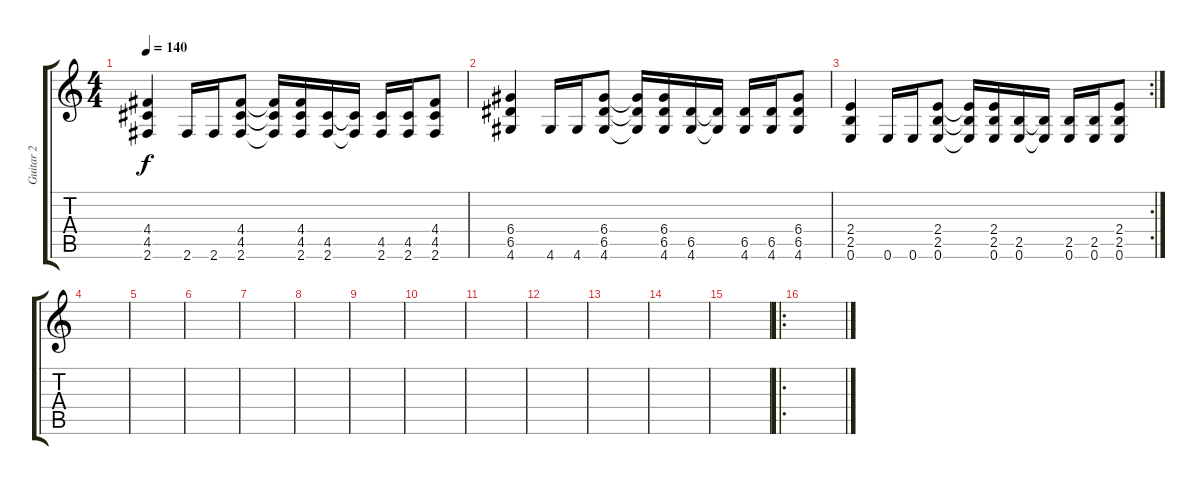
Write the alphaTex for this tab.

\track ("Guitar 2" "Guitar 2") {instrument distortionguitar}
\staff {score tabs}
\tuning (E4 B3 G3 D3 A2 E2) {hide}
\ts (4 4)
\tempo 140
\clef g2
\ks c
(4.4 4.5 2.6).4{dy f} 2.6.16 2.6.16 (4.4 4.5 2.6).8 (4.4{t} 4.5{t} 2.6{t}).16 (4.4 4.5 2.6).16 (4.5 2.6).16 (4.5{t} 2.6{t}).16 (4.5 2.6).16 (4.5 2.6).16 (4.4 4.5 2.6).8 |
(6.4 6.5 4.6).4 4.6.16 4.6.16 (6.4 6.5 4.6).8 (6.4{t} 6.5{t} 4.6{t}).16 (6.4 6.5 4.6).16 (6.5 4.6).16 (6.5{t} 4.6{t}).16 (6.5 4.6).16 (6.5 4.6).16 (6.4 6.5 4.6).8 |
\rc 2
(2.4 2.5 0.6).4 0.6.16 0.6.16 (2.4 2.5 0.6).8 (2.4{t} 2.5{t} 0.6{t}).16 (2.4 2.5 0.6).16 (2.5 0.6).16 (2.5{t} 0.6{t}).16 (2.5 0.6).16 (2.5 0.6).16 (2.4 2.5 0.6).8 |
|
|
|
|
|
|
|
|
|
|
|
|
\ro
